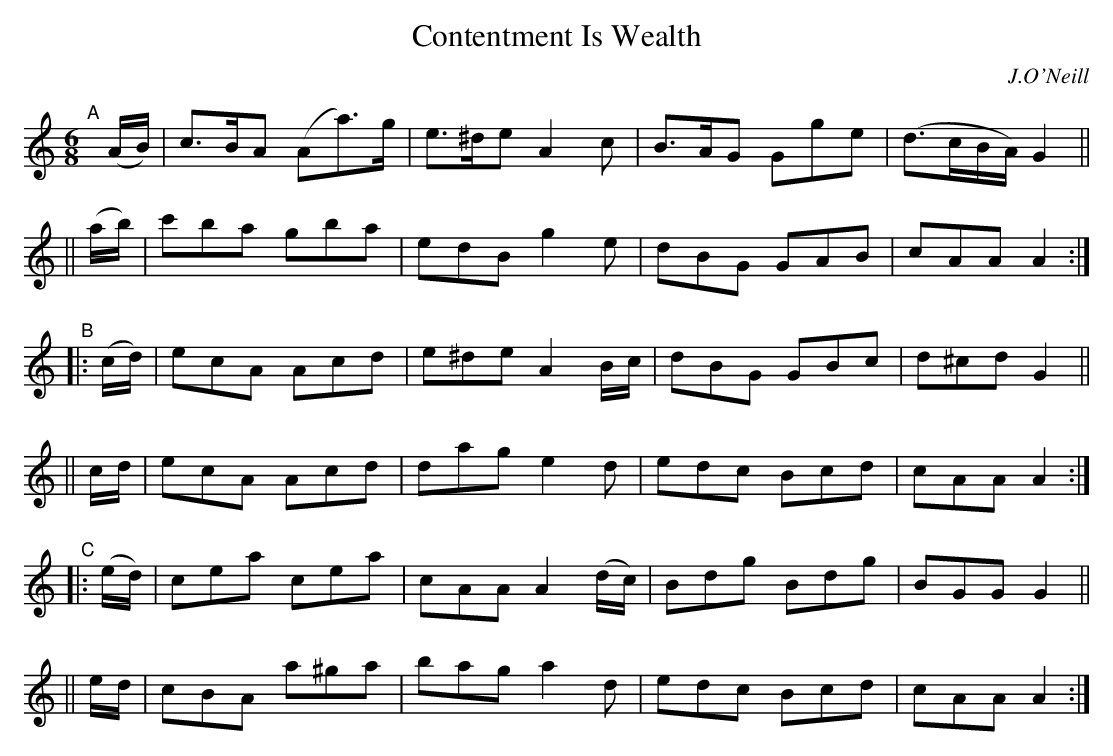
X:1
T: Contentment Is Wealth
O: J.O'Neill
M: 6/8
L: 1/8
K: Am
"^A"\
[|](A/B/) | c>BA (Aa)>g | e>^de A2c | B>AG Gge | (d>cB/A/) G2 ||
|| (a/b/) | c'ba gba | edB g2e | dBG GAB | cAA A2 :|
"^B"\
|: (c/d/) | ecA Acd | e^de A2 B/c/ | dBG GBc | d^cd G2 ||
||  c/d/  | ecA Acd | dag e2d | edc Bcd | cAA A2 :|
"^C"\
|: (e/d/) | cea  cea | cAA A2 (d/c/) | Bdg Bdg | BGG G2 ||
||  e/d/  | cBA a^ga | bag a2d | edc Bcd | cAA A2 :|
